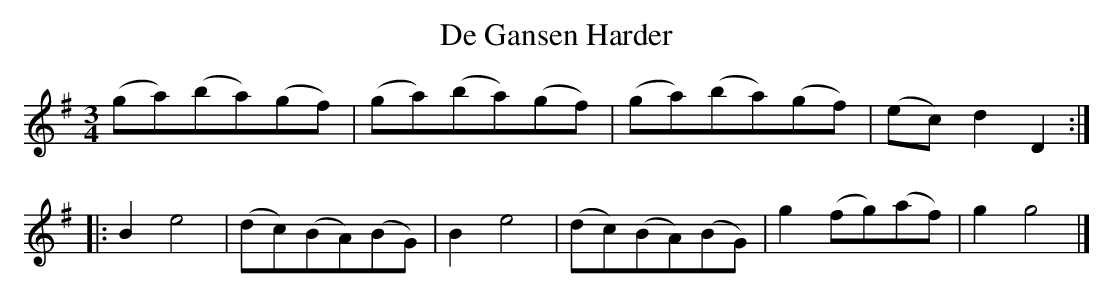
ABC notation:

X:1
T:De Gansen Harder
M:3/4
K:Gmaj
(ga)(ba)(gf)|(ga)(ba)(gf)|(ga)(ba)(gf)|(ec)d2D2:|
|:B2e4|(dc)(BA)(BG)|B2e4|(dc)(BA)(BG)|g2(fg)(af)|g2g4|]
